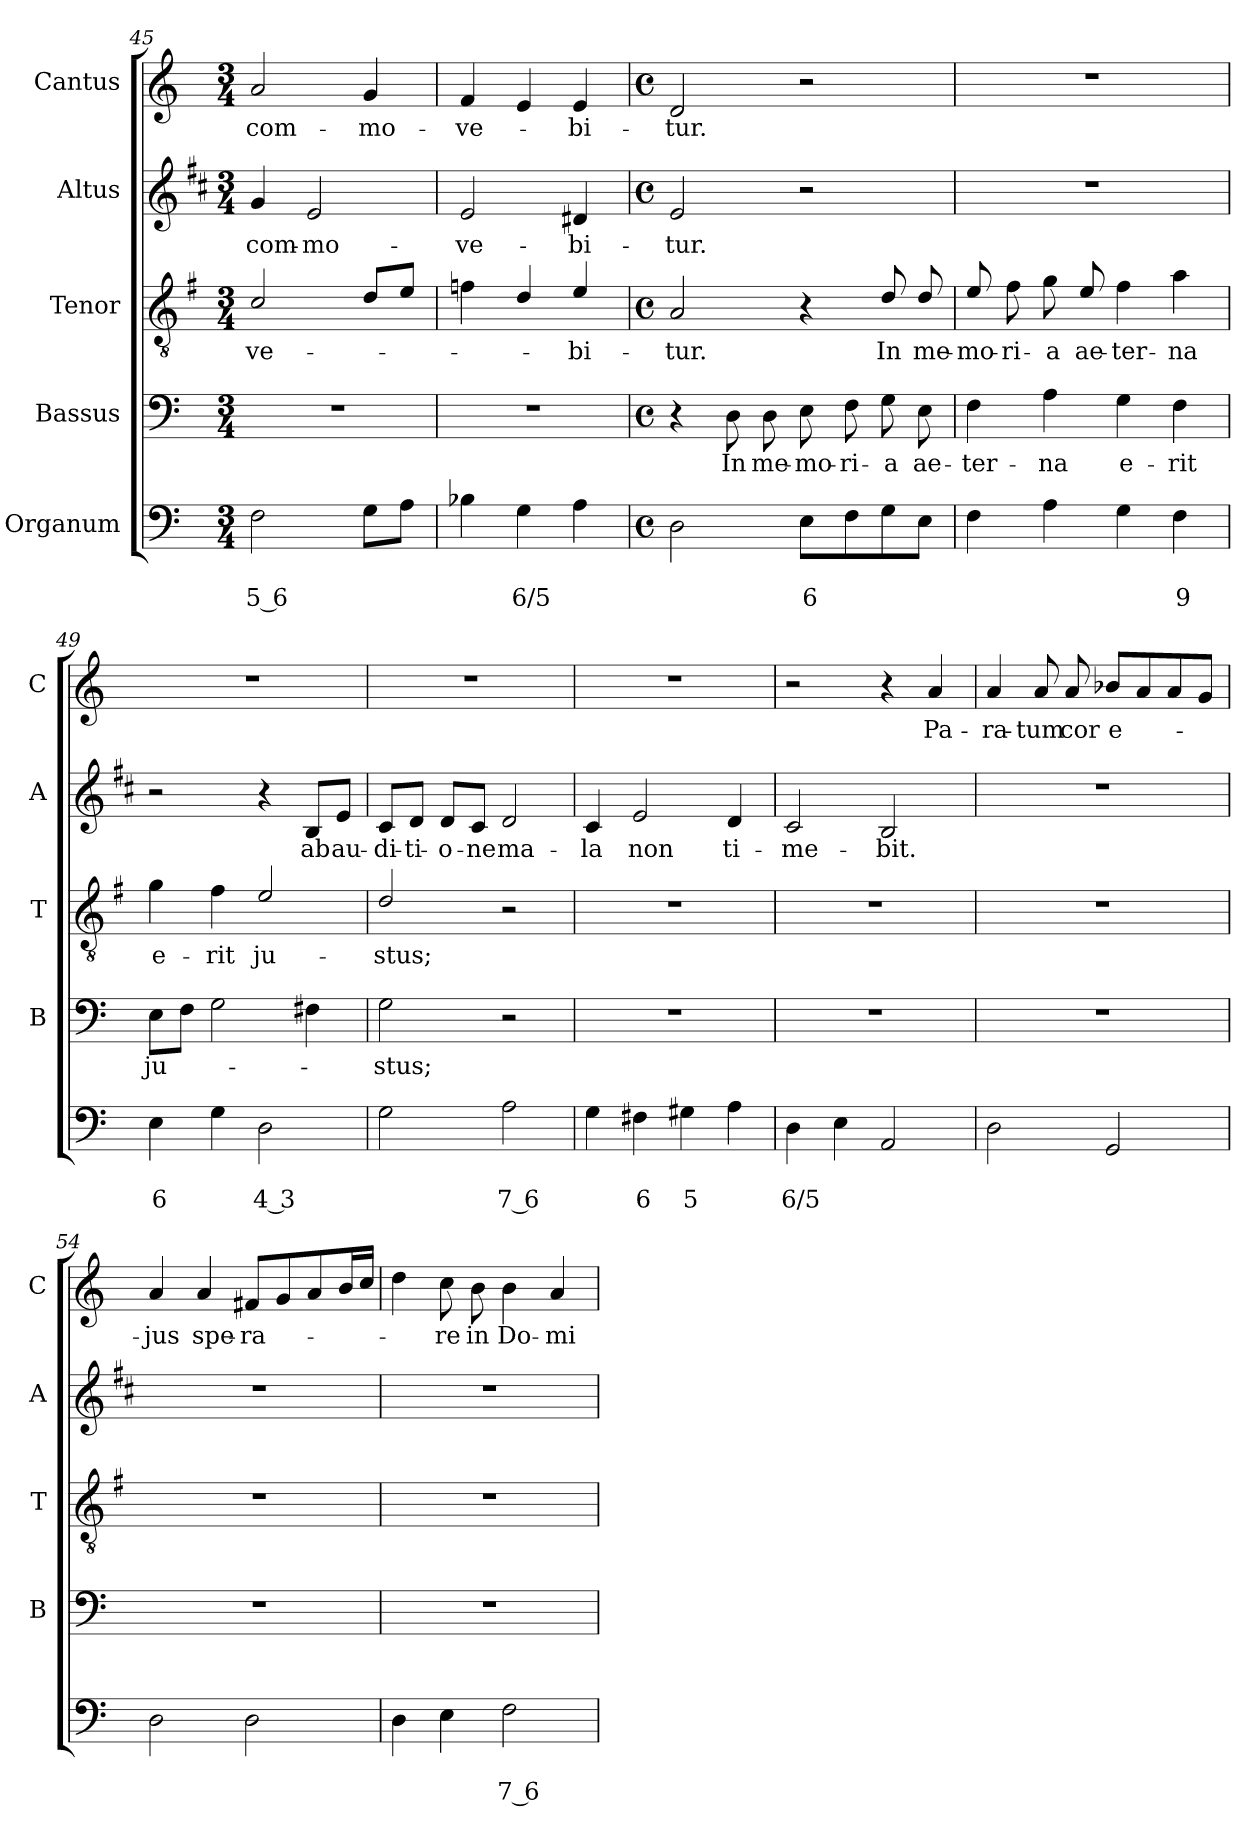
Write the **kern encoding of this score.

**kern	**text	**text	**kern	**text	**kern	**text	**kern	**text	**kern	**text
*part5	*part5	*part5	*part4	*part4	*part3	*part3	*part2	*part2	*part1	*part1
*staff5	*staff5	*staff5	*staff4	*staff4	*staff3	*staff3	*staff2	*staff2	*staff1	*staff1
*I"Organum	*	*	*I"Bassus	*	*I"Tenor	*	*I"Altus	*	*I"Cantus	*
*	*	*	*I'B	*	*I'T	*	*I'A	*	*I'C	*
*clefF4	*	*	*clefF4	*	*clefGv2	*	*clefG2	*	*clefG2	*
*	*	*	*	*	*ITrd4c7	*	*ITrd1c2	*	*	*
*k[]	*	*	*k[]	*	*k[]	*	*k[]	*	*k[]	*
*C:	*	*	*C:	*	*C:	*	*C:	*	*C:	*
*M3/4	*	*	*M3/4	*	*M3/4	*	*M3/4	*	*M3/4	*
=45	=45	=45	=45	=45	=45	=45	=45	=45	=45	=45
!	!	!LO:LY:b	!	!	!	!LO:LY:b	!	!LO:LY:b	!	!LO:LY:b
2F\	.	5 6	2.r	.	2F/	-ve-	4f/	com-	2a/	com-
!	!	!	!	!	!	!	!	!LO:LY:b	!	!
.	.	.	.	.	.	.	2d/	-mo-	.	.
!	!	!	!	!	!	!	!	!	!	!LO:LY:b
8G\L	.	.	.	.	8G/L	.	.	.	4g/	-mo-
8A\J	.	.	.	.	8A/J	.	.	.	.	.
=46	=46	=46	=46	=46	=46	=46	=46	=46	=46	=46
!	!	!	!	!	!	!	!	!LO:LY:b	!	!LO:LY:b
4B-X\	.	.	2.r	.	4B-X\	.	2d/	-ve-	4f/	-ve-
!	!	!LO:LY:b	!	!	!	!	!	!	!	!
4G\	.	6/5	.	.	4G/	.	.	.	4e/	.
!	!	!	!	!	!	!LO:LY:b	!	!LO:LY:b	!	!LO:LY:b
4A\	.	.	.	.	4A/	-bi-	4c#X/	-bi-	4e/	-bi-
=47	=47	=47	=47	=47	=47	=47	=47	=47	=47	=47
*M4/4	*	*	*M4/4	*	*M4/4	*	*M4/4	*	*M4/4	*
*met(c)	*	*	*met(c)	*	*met(c)	*	*met(c)	*	*met(c)	*
!	!	!	!	!	!	!LO:LY:b	!	!LO:LY:b	!	!LO:LY:b
2D\	.	.	4r	.	2D/	-tur.	2d/	-tur.	2d/	-tur.
!	!	!	!	!LO:LY:b	!	!	!	!	!	!
.	.	.	8D\	In	.	.	.	.	.	.
!	!	!	!	!LO:LY:b	!	!	!	!	!	!
.	.	.	8D\	me-	.	.	.	.	.	.
!	!	!LO:LY:b	!	!LO:LY:b	!	!	!	!	!	!
8E\L	.	6	8E\	-mo-	4r	.	2r	.	2r	.
!	!	!	!	!LO:LY:b	!	!	!	!	!	!
8F\	.	.	8F\	-ri-	.	.	.	.	.	.
!	!	!	!	!LO:LY:b	!	!LO:LY:b	!	!	!	!
8G\	.	.	8G\	-a	8G/	In	.	.	.	.
!	!	!	!	!LO:LY:b	!	!LO:LY:b	!	!	!	!
8E\J	.	.	8E\	ae-	8G/	me-	.	.	.	.
=48	=48	=48	=48	=48	=48	=48	=48	=48	=48	=48
!	!	!	!	!LO:LY:b	!	!LO:LY:b	!	!	!	!
4F\	.	.	4F\	-ter-	8A/	-mo-	1r	.	1r	.
!	!	!	!	!	!	!LO:LY:b	!	!	!	!
.	.	.	.	.	8B\	-ri-	.	.	.	.
!	!	!	!	!LO:LY:b	!	!LO:LY:b	!	!	!	!
4A\	.	.	4A\	-na	8c\	-a	.	.	.	.
!	!	!	!	!	!	!LO:LY:b	!	!	!	!
.	.	.	.	.	8A/	ae-	.	.	.	.
!	!	!	!	!LO:LY:b	!	!LO:LY:b	!	!	!	!
4G\	.	.	4G\	e-	4B\	-ter-	.	.	.	.
!	!	!LO:LY:b	!	!LO:LY:b	!	!LO:LY:b	!	!	!	!
4F\	.	9	4F\	-rit	4d\	-na	.	.	.	.
=49	=49	=49	=49	=49	=49	=49	=49	=49	=49	=49
!	!	!LO:LY:b	!	!LO:LY:b	!	!LO:LY:b	!	!	!	!
4E\	.	6	8E\L	ju-	4c\	e-	2r	.	1r	.
.	.	.	8F\J	.	.	.	.	.	.	.
!	!	!	!	!	!	!LO:LY:b	!	!	!	!
4G\	.	.	2G\	.	4B\	-rit	.	.	.	.
!	!	!LO:LY:b	!	!	!	!LO:LY:b	!	!	!	!
2D\	.	4 3	.	.	2A/	ju-	4r	.	.	.
!	!	!	!	!	!	!	!	!LO:LY:b	!	!
.	.	.	4F#X\	.	.	.	8A/L	ab	.	.
!	!	!	!	!	!	!	!	!LO:LY:b	!	!
.	.	.	.	.	.	.	8d/J	au-	.	.
!!LO:PB:g=z
=50	=50	=50	=50	=50	=50	=50	=50	=50	=50	=50
!	!	!	!	!LO:LY:b	!	!LO:LY:b	!	!LO:LY:b	!	!
2G\	.	.	2G\	-stus;	2G/	-stus;	8B/L	-di-	1r	.
!	!	!	!	!	!	!	!	!LO:LY:b	!	!
.	.	.	.	.	.	.	8c/J	-ti-	.	.
!	!	!	!	!	!	!	!	!LO:LY:b	!	!
.	.	.	.	.	.	.	8c/L	-o-	.	.
!	!	!	!	!	!	!	!	!LO:LY:b	!	!
.	.	.	.	.	.	.	8B/J	-ne	.	.
!	!	!LO:LY:b	!	!	!	!	!	!LO:LY:b	!	!
2A\	.	7 6	2r	.	2r	.	2c/	ma-	.	.
=51	=51	=51	=51	=51	=51	=51	=51	=51	=51	=51
!	!	!	!	!	!	!	!	!LO:LY:b	!	!
4G\	.	.	1r	.	1r	.	4B/	-la	1r	.
!	!	!LO:LY:b	!	!	!	!	!	!LO:LY:b	!	!
4F#X\	.	6	.	.	.	.	2d/	non	.	.
!	!	!LO:LY:b	!	!	!	!	!	!	!	!
4G#X\	.	5	.	.	.	.	.	.	.	.
!	!	!	!	!	!	!	!	!LO:LY:b	!	!
4A\	.	.	.	.	.	.	4c/	ti-	.	.
=52	=52	=52	=52	=52	=52	=52	=52	=52	=52	=52
!	!	!LO:LY:b	!	!	!	!	!	!LO:LY:b	!	!
4D\	.	6/5	1r	.	1r	.	2B/	-me-	2r	.
4E\	.	.	.	.	.	.	.	.	.	.
!	!	!	!	!	!	!	!	!LO:LY:b	!	!
2AA/	.	.	.	.	.	.	2A/	-bit.	4r	.
!	!	!	!	!	!	!	!	!	!	!LO:LY:b
.	.	.	.	.	.	.	.	.	4a/	Pa-
=53	=53	=53	=53	=53	=53	=53	=53	=53	=53	=53
!	!	!	!	!	!	!	!	!	!	!LO:LY:b
2D\	.	.	1r	.	1r	.	1r	.	4a/	-ra-
!	!	!	!	!	!	!	!	!	!	!LO:LY:b
.	.	.	.	.	.	.	.	.	8a/	-tum
!	!	!	!	!	!	!	!	!	!	!LO:LY:b
.	.	.	.	.	.	.	.	.	8a/	cor
!	!	!	!	!	!	!	!	!	!	!LO:LY:b
2GG/	.	.	.	.	.	.	.	.	8b-X/L	e-
.	.	.	.	.	.	.	.	.	8a/	.
.	.	.	.	.	.	.	.	.	8a/	.
.	.	.	.	.	.	.	.	.	8g/J	.
=54	=54	=54	=54	=54	=54	=54	=54	=54	=54	=54
!	!	!	!	!	!	!	!	!	!	!LO:LY:b
2D\	.	.	1r	.	1r	.	1r	.	4a/	-jus
!	!	!	!	!	!	!	!	!	!	!LO:LY:b
.	.	.	.	.	.	.	.	.	4a/	spe-
!	!	!	!	!	!	!	!	!	!	!LO:LY:b
2D\	.	.	.	.	.	.	.	.	8f#X/L	-ra-
.	.	.	.	.	.	.	.	.	8g/	.
.	.	.	.	.	.	.	.	.	8a/	.
.	.	.	.	.	.	.	.	.	16b/L	.
.	.	.	.	.	.	.	.	.	16cc/JJ	.
=55	=55	=55	=55	=55	=55	=55	=55	=55	=55	=55
4D\	.	.	1r	.	1r	.	1r	.	4dd\	.
!	!	!	!	!	!	!	!	!	!	!LO:LY:b
4E\	.	.	.	.	.	.	.	.	8cc\	-re
!	!	!	!	!	!	!	!	!	!	!LO:LY:b
.	.	.	.	.	.	.	.	.	8b\	in
!	!	!LO:LY:b	!	!	!	!	!	!	!	!LO:LY:b
2F\	.	7 6	.	.	.	.	.	.	4b\	Do-
!	!	!	!	!	!	!	!	!	!	!LO:LY:b
.	.	.	.	.	.	.	.	.	4a/	-mi-
=	=	=	=	=	=	=	=	=	=	=
*-	*-	*-	*-	*-	*-	*-	*-	*-	*-	*-
